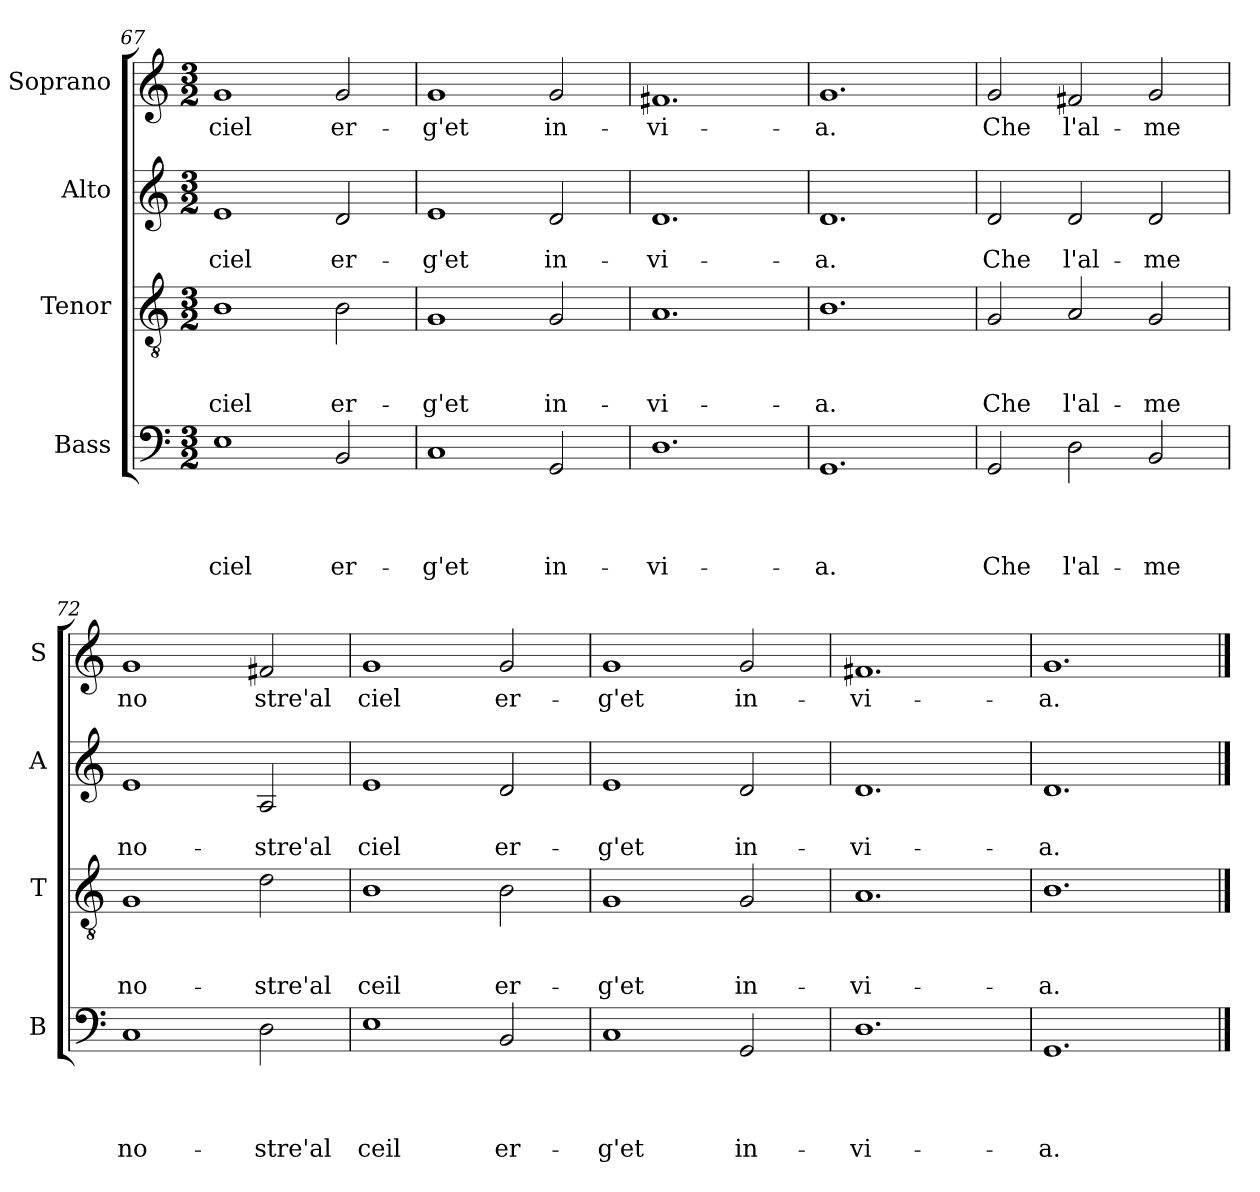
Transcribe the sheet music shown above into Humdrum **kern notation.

**kern	**text	**text	**text	**text	**kern	**text	**text	**text	**kern	**text	**text	**kern	**text
*part4	*part4	*part4	*part4	*part4	*part3	*part3	*part3	*part3	*part2	*part2	*part2	*part1	*part1
*staff4	*staff4	*staff4	*staff4	*staff4	*staff3	*staff3	*staff3	*staff3	*staff2	*staff2	*staff2	*staff1	*staff1
*I"Bass	*	*	*	*	*I"Tenor	*	*	*	*I"Alto	*	*	*I"Soprano	*
*I'B	*	*	*	*	*I'T	*	*	*	*I'A	*	*	*I'S	*
*clefF4	*	*	*	*	*clefGv2	*	*	*	*clefG2	*	*	*clefG2	*
*k[]	*	*	*	*	*k[]	*	*	*	*k[]	*	*	*k[]	*
*C:	*	*	*	*	*C:	*	*	*	*C:	*	*	*C:	*
*M3/2	*	*	*	*	*M3/2	*	*	*	*M3/2	*	*	*M3/2	*
=67	=67	=67	=67	=67	=67	=67	=67	=67	=67	=67	=67	=67	=67
!	!	!	!	!LO:LY:b	!	!	!	!LO:LY:b	!	!	!LO:LY:b	!	!LO:LY:b
1E	.	.	.	ciel	1B	.	.	ciel	1e	.	ciel	1g	ciel
!	!	!	!	!LO:LY:b	!	!	!	!LO:LY:b	!	!	!LO:LY:b	!	!LO:LY:b
2BB/	.	.	.	er-	2B\	.	.	er-	2d/	.	er-	2g/	er-
=68	=68	=68	=68	=68	=68	=68	=68	=68	=68	=68	=68	=68	=68
!	!	!	!	!LO:LY:b	!	!	!	!LO:LY:b	!	!	!LO:LY:b	!	!LO:LY:b
1C	.	.	.	-g'et	1G	.	.	-g'et	1e	.	-g'et	1g	-g'et
!	!	!	!	!LO:LY:b	!	!	!	!LO:LY:b	!	!	!LO:LY:b	!	!LO:LY:b
2GG/	.	.	.	in-	2G/	.	.	in-	2d/	.	in-	2g/	in-
=69	=69	=69	=69	=69	=69	=69	=69	=69	=69	=69	=69	=69	=69
!	!	!	!	!LO:LY:b	!	!	!	!LO:LY:b	!	!	!LO:LY:b	!	!LO:LY:b
1.D	.	.	.	-vi-	1.A	.	.	-vi-	1.d	.	-vi-	1.f#X	-vi-
=70	=70	=70	=70	=70	=70	=70	=70	=70	=70	=70	=70	=70	=70
!	!	!	!	!LO:LY:b	!	!	!	!LO:LY:b	!	!	!LO:LY:b	!	!LO:LY:b
1.GG	.	.	.	-a.	1.B	.	.	-a.	1.d	.	-a.	1.g	-a.
!!LO:LB:g=z
=71	=71	=71	=71	=71	=71	=71	=71	=71	=71	=71	=71	=71	=71
!	!	!	!	!LO:LY:b	!	!	!	!LO:LY:b	!	!	!LO:LY:b	!	!LO:LY:b
2GG/	.	.	.	Che	2G/	.	.	Che	2d/	.	Che	2g/	Che
!	!	!	!	!LO:LY:b	!	!	!	!LO:LY:b	!	!	!LO:LY:b	!	!LO:LY:b
2D\	.	.	.	l'al-	2A/	.	.	l'al-	2d/	.	l'al-	2f#X/	l'al-
!	!	!	!	!LO:LY:b	!	!	!	!LO:LY:b	!	!	!LO:LY:b	!	!LO:LY:b
2BB/	.	.	.	-me	2G/	.	.	-me	2d/	.	-me	2g/	-me
=72	=72	=72	=72	=72	=72	=72	=72	=72	=72	=72	=72	=72	=72
!	!	!	!	!LO:LY:b	!	!	!	!LO:LY:b	!	!	!LO:LY:b	!	!LO:LY:b
1C	.	.	.	no-	1G	.	.	no-	1e	.	no-	1g	no
!	!	!	!	!LO:LY:b	!	!	!	!LO:LY:b	!	!	!LO:LY:b	!	!LO:LY:b
2D\	.	.	.	-stre'al	2d\	.	.	-stre'al	2A/	.	-stre'al	2f#X/	stre'al
=73	=73	=73	=73	=73	=73	=73	=73	=73	=73	=73	=73	=73	=73
!	!	!	!	!LO:LY:b	!	!	!	!LO:LY:b	!	!	!LO:LY:b	!	!LO:LY:b
1E	.	.	.	ceil	1B	.	.	ceil	1e	.	ciel	1g	ciel
!	!	!	!	!LO:LY:b	!	!	!	!LO:LY:b	!	!	!LO:LY:b	!	!LO:LY:b
2BB/	.	.	.	er-	2B\	.	.	er-	2d/	.	er-	2g/	er-
=74	=74	=74	=74	=74	=74	=74	=74	=74	=74	=74	=74	=74	=74
!	!	!	!	!LO:LY:b	!	!	!	!LO:LY:b	!	!	!LO:LY:b	!	!LO:LY:b
1C	.	.	.	-g'et	1G	.	.	-g'et	1e	.	-g'et	1g	-g'et
!	!	!	!	!LO:LY:b	!	!	!	!LO:LY:b	!	!	!LO:LY:b	!	!LO:LY:b
2GG/	.	.	.	in-	2G/	.	.	in-	2d/	.	in-	2g/	in-
=75	=75	=75	=75	=75	=75	=75	=75	=75	=75	=75	=75	=75	=75
!	!	!	!	!LO:LY:b	!	!	!	!LO:LY:b	!	!	!LO:LY:b	!	!LO:LY:b
1.D	.	.	.	-vi-	1.A	.	.	-vi-	1.d	.	-vi-	1.f#X	-vi-
!!LO:PB:g=z
=76	=76	=76	=76	=76	=76	=76	=76	=76	=76	=76	=76	=76	=76
!	!	!	!	!LO:LY:b	!	!	!	!LO:LY:b	!	!	!LO:LY:b	!	!LO:LY:b
1.GG	.	.	.	-a.	1.B	.	.	-a.	1.d	.	-a.	1.g	-a.
==	==	==	==	==	==	==	==	==	==	==	==	==	==
*-	*-	*-	*-	*-	*-	*-	*-	*-	*-	*-	*-	*-	*-
